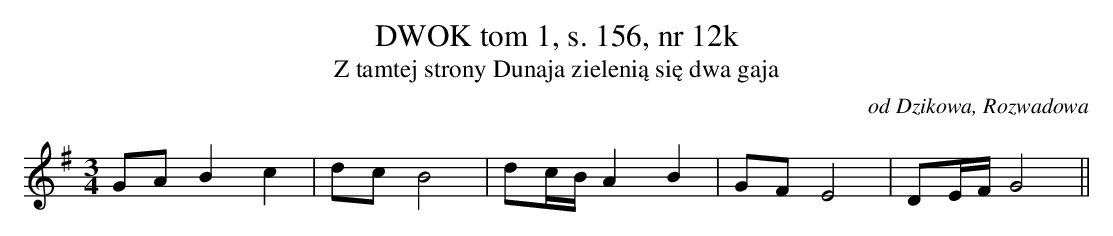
X:1
T: DWOK tom 1, s. 156, nr 12k
T: Z tamtej strony Dunaja zielenią się dwa gaja
O: od Dzikowa, Rozwadowa
M: 3/4
L: 1/16
K: G
G2A2B4c4 | d2c2B8 | d2cBA4B4 | G2F2E8 | D2EFG8||
